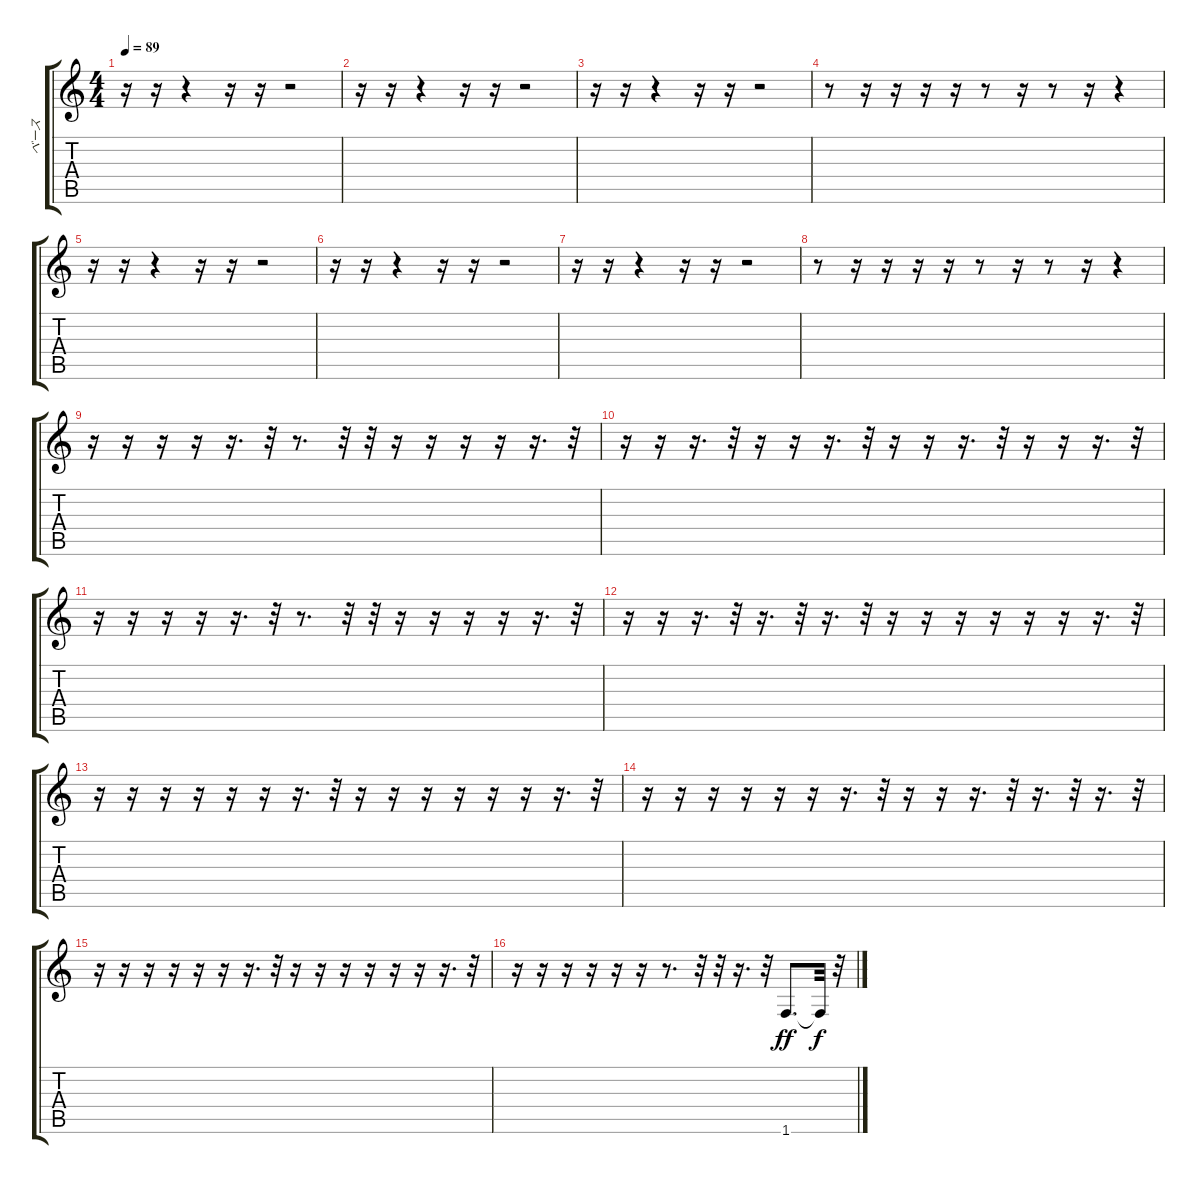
\track ("ベース" "ベース") {instrument electricbassfinger}
\staff {score tabs}
\tuning (E4 B3 G3 D3 A2 E2) {hide}
\ts (4 4)
\tempo 89
\clef g2
\ks c
r.16{dy f} r.16 r.4 r.16 r.16 r.2 |
r.16 r.16 r.4 r.16 r.16 r.2 |
r.16 r.16 r.4 r.16 r.16 r.2 |
r.8 r.16 r.16 r.16 r.16 r.8 r.16 r.8 r.16 r.4 |
r.16 r.16 r.4 r.16 r.16 r.2 |
r.16 r.16 r.4 r.16 r.16 r.2 |
r.16 r.16 r.4 r.16 r.16 r.2 |
r.8 r.16 r.16 r.16 r.16 r.8 r.16 r.8 r.16 r.4 |
r.16 r.16 r.16 r.16 r.16{d} r.32 r.8{d} r.32 r.32 r.16 r.16 r.16 r.16 r.16{d} r.32 |
r.16 r.16 r.16{d} r.32 r.16 r.16 r.16{d} r.32 r.16 r.16 r.16{d} r.32 r.16 r.16 r.16{d} r.32 |
r.16 r.16 r.16 r.16 r.16{d} r.32 r.8{d} r.32 r.32 r.16 r.16 r.16 r.16 r.16{d} r.32 |
r.16 r.16 r.16{d} r.32 r.16{d} r.32 r.16{d} r.32 r.16 r.16 r.16 r.16 r.16 r.16 r.16{d} r.32 |
r.16 r.16 r.16 r.16 r.16 r.16 r.16{d} r.32 r.16 r.16 r.16 r.16 r.16 r.16 r.16{d} r.32 |
r.16 r.16 r.16 r.16 r.16 r.16 r.16{d} r.32 r.16 r.16 r.16{d} r.32 r.16{d} r.32 r.16{d} r.32 |
r.16 r.16 r.16 r.16 r.16 r.16 r.16{d} r.32 r.16 r.16 r.16 r.16 r.16 r.16 r.16{d} r.32 |
r.16 r.16 r.16 r.16 r.16 r.16 r.8{d} r.32 r.32 r.16{d} r.32 1.6.8{d dy ff} 1.6{t}.32{dy f} r.32
